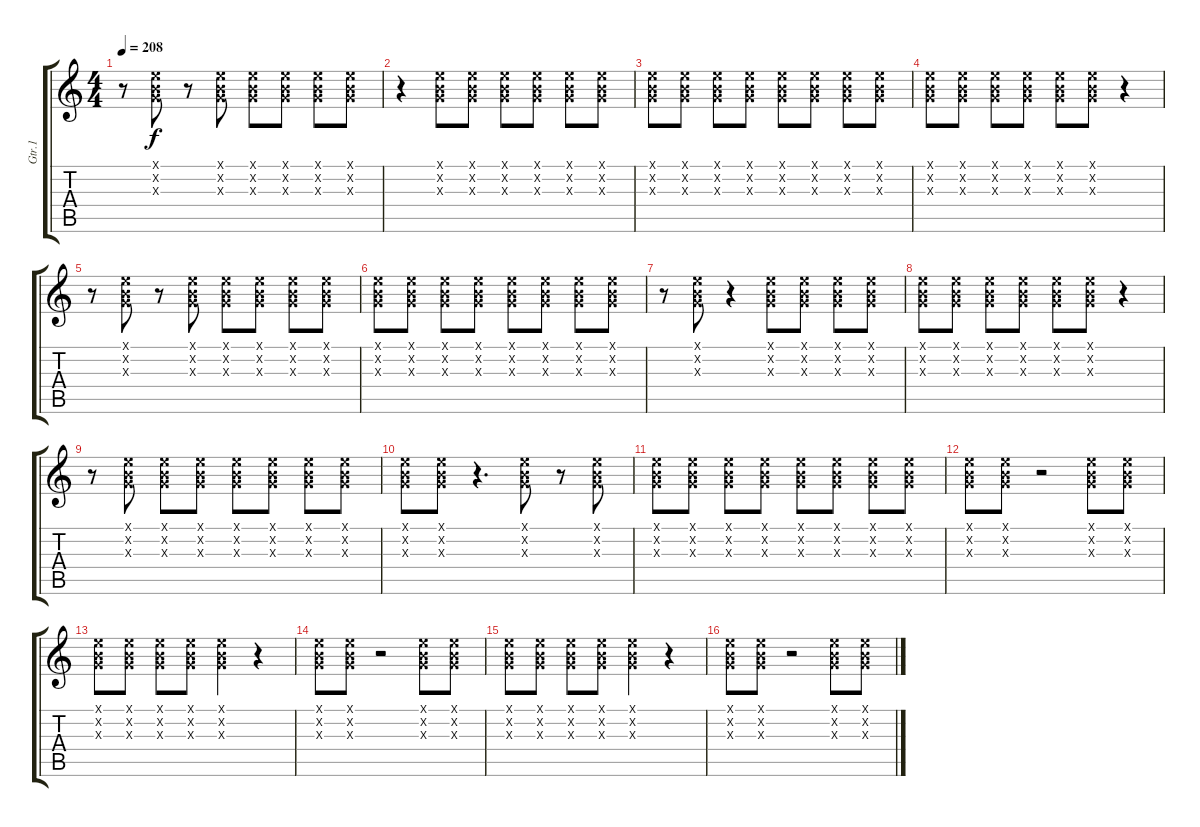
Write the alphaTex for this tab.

\track ("Gtr.1" "Gtr.1") {instrument overdrivenguitar}
\staff {score tabs}
\tuning (E4 B3 G3 D3 A2 E2) {hide}
\ts (4 4)
\tempo 208
\clef g2
\ks c
r.8{dy f} (0.1{x} 0.2{x} 0.3{x}).8 r.8 (0.1{x} 0.2{x} 0.3{x}).8 (0.1{x} 0.2{x} 0.3{x}).8 (0.1{x} 0.2{x} 0.3{x}).8 (0.1{x} 0.2{x} 0.3{x}).8 (0.1{x} 0.2{x} 0.3{x}).8 |
r.4 (0.1{x} 0.2{x} 0.3{x}).8 (0.1{x} 0.2{x} 0.3{x}).8 (0.1{x} 0.2{x} 0.3{x}).8 (0.1{x} 0.2{x} 0.3{x}).8 (0.1{x} 0.2{x} 0.3{x}).8 (0.1{x} 0.2{x} 0.3{x}).8 |
(0.1{x} 0.2{x} 0.3{x}).8 (0.1{x} 0.2{x} 0.3{x}).8 (0.1{x} 0.2{x} 0.3{x}).8 (0.1{x} 0.2{x} 0.3{x}).8 (0.1{x} 0.2{x} 0.3{x}).8 (0.1{x} 0.2{x} 0.3{x}).8 (0.1{x} 0.2{x} 0.3{x}).8 (0.1{x} 0.2{x} 0.3{x}).8 |
(0.1{x} 0.2{x} 0.3{x}).8 (0.1{x} 0.2{x} 0.3{x}).8 (0.1{x} 0.2{x} 0.3{x}).8 (0.1{x} 0.2{x} 0.3{x}).8 (0.1{x} 0.2{x} 0.3{x}).8 (0.1{x} 0.2{x} 0.3{x}).8 r.4 |
r.8 (0.1{x} 0.2{x} 0.3{x}).8 r.8 (0.1{x} 0.2{x} 0.3{x}).8 (0.1{x} 0.2{x} 0.3{x}).8 (0.1{x} 0.2{x} 0.3{x}).8 (0.1{x} 0.2{x} 0.3{x}).8 (0.1{x} 0.2{x} 0.3{x}).8 |
(0.1{x} 0.2{x} 0.3{x}).8 (0.1{x} 0.2{x} 0.3{x}).8 (0.1{x} 0.2{x} 0.3{x}).8 (0.1{x} 0.2{x} 0.3{x}).8 (0.1{x} 0.2{x} 0.3{x}).8 (0.1{x} 0.2{x} 0.3{x}).8 (0.1{x} 0.2{x} 0.3{x}).8 (0.1{x} 0.2{x} 0.3{x}).8 |
r.8 (0.1{x} 0.2{x} 0.3{x}).8 r.4 (0.1{x} 0.2{x} 0.3{x}).8 (0.1{x} 0.2{x} 0.3{x}).8 (0.1{x} 0.2{x} 0.3{x}).8 (0.1{x} 0.2{x} 0.3{x}).8 |
(0.1{x} 0.2{x} 0.3{x}).8 (0.1{x} 0.2{x} 0.3{x}).8 (0.1{x} 0.2{x} 0.3{x}).8 (0.1{x} 0.2{x} 0.3{x}).8 (0.1{x} 0.2{x} 0.3{x}).8 (0.1{x} 0.2{x} 0.3{x}).8 r.4 |
r.8 (0.1{x} 0.2{x} 0.3{x}).8 (0.1{x} 0.2{x} 0.3{x}).8 (0.1{x} 0.2{x} 0.3{x}).8 (0.1{x} 0.2{x} 0.3{x}).8 (0.1{x} 0.2{x} 0.3{x}).8 (0.1{x} 0.2{x} 0.3{x}).8 (0.1{x} 0.2{x} 0.3{x}).8 |
(0.1{x} 0.2{x} 0.3{x}).8 (0.1{x} 0.2{x} 0.3{x}).8 r.4{d} (0.1{x} 0.2{x} 0.3{x}).8 r.8 (0.1{x} 0.2{x} 0.3{x}).8 |
(0.1{x} 0.2{x} 0.3{x}).8 (0.1{x} 0.2{x} 0.3{x}).8 (0.1{x} 0.2{x} 0.3{x}).8 (0.1{x} 0.2{x} 0.3{x}).8 (0.1{x} 0.2{x} 0.3{x}).8 (0.1{x} 0.2{x} 0.3{x}).8 (0.1{x} 0.2{x} 0.3{x}).8 (0.1{x} 0.2{x} 0.3{x}).8 |
(0.1{x} 0.2{x} 0.3{x}).8 (0.1{x} 0.2{x} 0.3{x}).8 r.2 (0.1{x} 0.2{x} 0.3{x}).8 (0.1{x} 0.2{x} 0.3{x}).8 |
(0.1{x} 0.2{x} 0.3{x}).8 (0.1{x} 0.2{x} 0.3{x}).8 (0.1{x} 0.2{x} 0.3{x}).8 (0.1{x} 0.2{x} 0.3{x}).8 (0.1{x} 0.2{x} 0.3{x}).4 r.4 |
(0.1{x} 0.2{x} 0.3{x}).8 (0.1{x} 0.2{x} 0.3{x}).8 r.2 (0.1{x} 0.2{x} 0.3{x}).8 (0.1{x} 0.2{x} 0.3{x}).8 |
(0.1{x} 0.2{x} 0.3{x}).8 (0.1{x} 0.2{x} 0.3{x}).8 (0.1{x} 0.2{x} 0.3{x}).8 (0.1{x} 0.2{x} 0.3{x}).8 (0.1{x} 0.2{x} 0.3{x}).4 r.4 |
(0.1{x} 0.2{x} 0.3{x}).8 (0.1{x} 0.2{x} 0.3{x}).8 r.2 (0.1{x} 0.2{x} 0.3{x}).8 (0.1{x} 0.2{x} 0.3{x}).8
